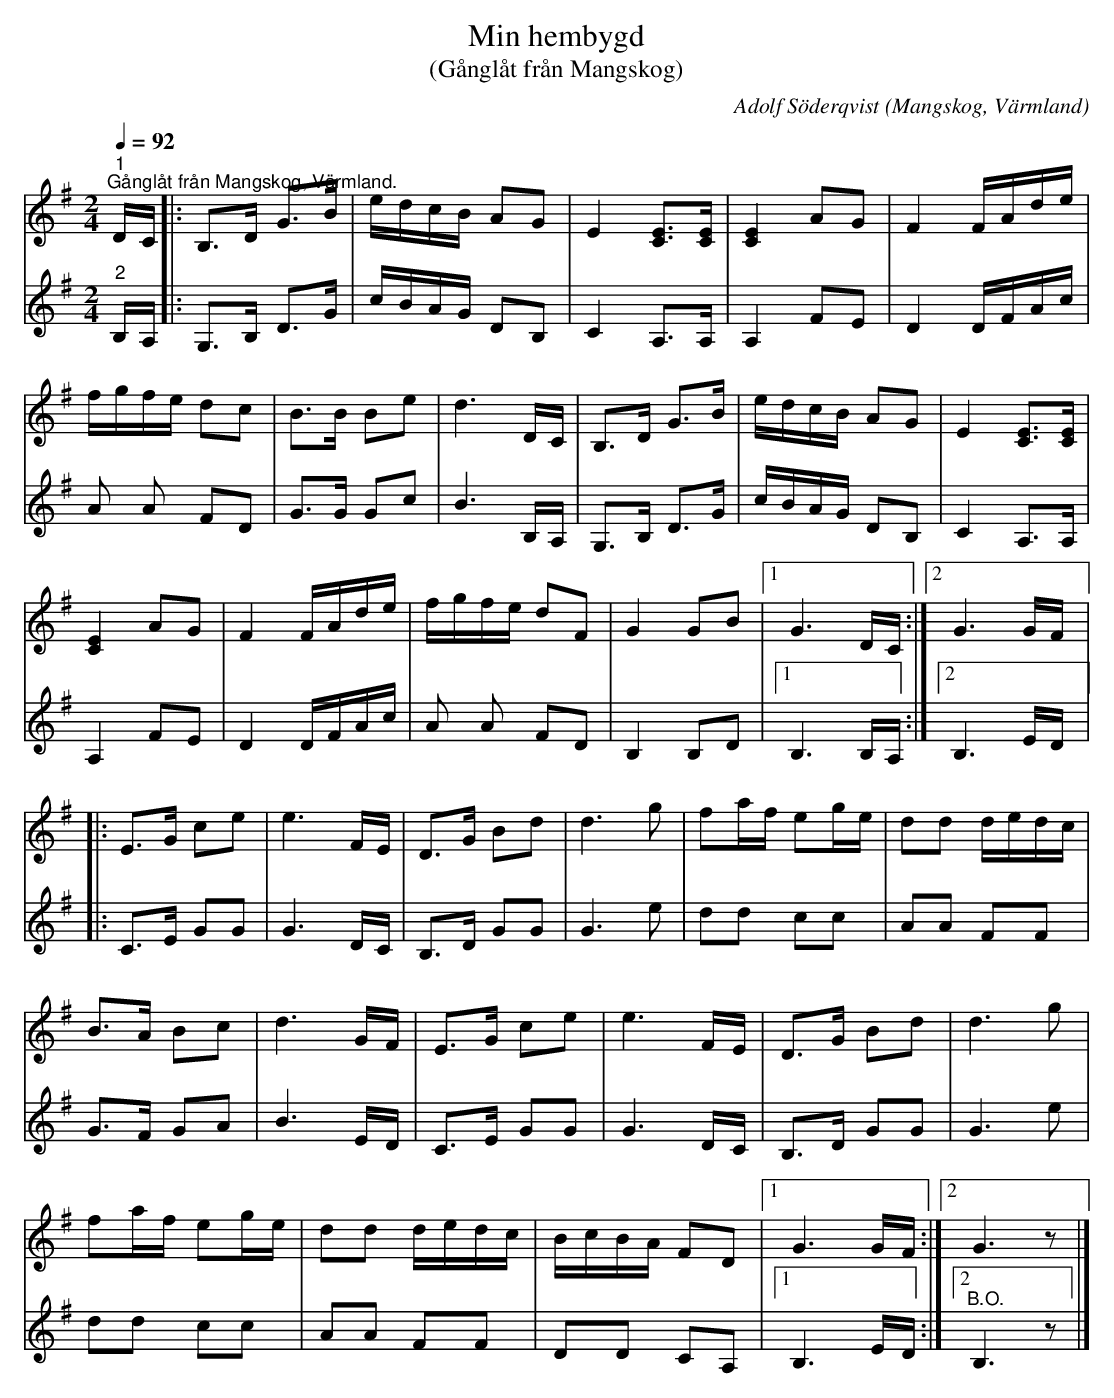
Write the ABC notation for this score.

X:1
T:Min hembygd
T:(Gånglåt från Mangskog)
C:Adolf Söderqvist
O:Mangskog, Värmland
L:1/8
Q:1/4=92
M:2/4
K:G
V:1
"^1""^Gånglåt från Mangskog, Värmland." D/C/ |: B,>D G>B | e/d/c/B/ AG | E2 [CE]>[CE] | [CE]2 AG | F2 F/A/d/e/ |
f/g/f/e/ dc | B>B Be | d3 D/C/ | B,>D G>B | e/d/c/B/ AG | E2 [CE]>[CE] |
[CE]2 AG | F2 F/A/d/e/ | f/g/f/e/ dF | G2 GB |1 G3 D/C/ :|2 G3 G/F/ |:
E>G ce | e3 F/E/ | D>G Bd | d3 g | fa/f/ eg/e/ | dd d/e/d/c/ |
B>A Bc | d3 G/F/ | E>G ce | e3 F/E/ | D>G Bd | d3 g |
fa/f/ eg/e/ | dd d/e/d/c/ | B/c/B/A/ FD |1 G3 G/F/ :|2 G3 z |]
V:2
"^2" B,/A,/ |: G,>B, D>G | c/B/A/G/ DB, | C2 A,>A, | A,2 FE | D2 D/F/A/c/ |
A A FD | G>G Gc | B3 B,/A,/ | G,>B, D>G | c/B/A/G/ DB, | C2 A,>A, |
A,2 FE | D2 D/F/A/c/ | A A FD | B,2 B,D |1 B,3 B,/A,/ :|2 B,3 E/D/ |:
C>E GG | G3 D/C/ | B,>D GG | G3 e | dd cc | AA FF |
G>F GA | B3 E/D/ | C>E GG | G3 D/C/ | B,>D GG | G3 e |
dd cc | AA FF | DD CA, |1 B,3 E/D/ :|2 "^B.O." B,3 z |]
